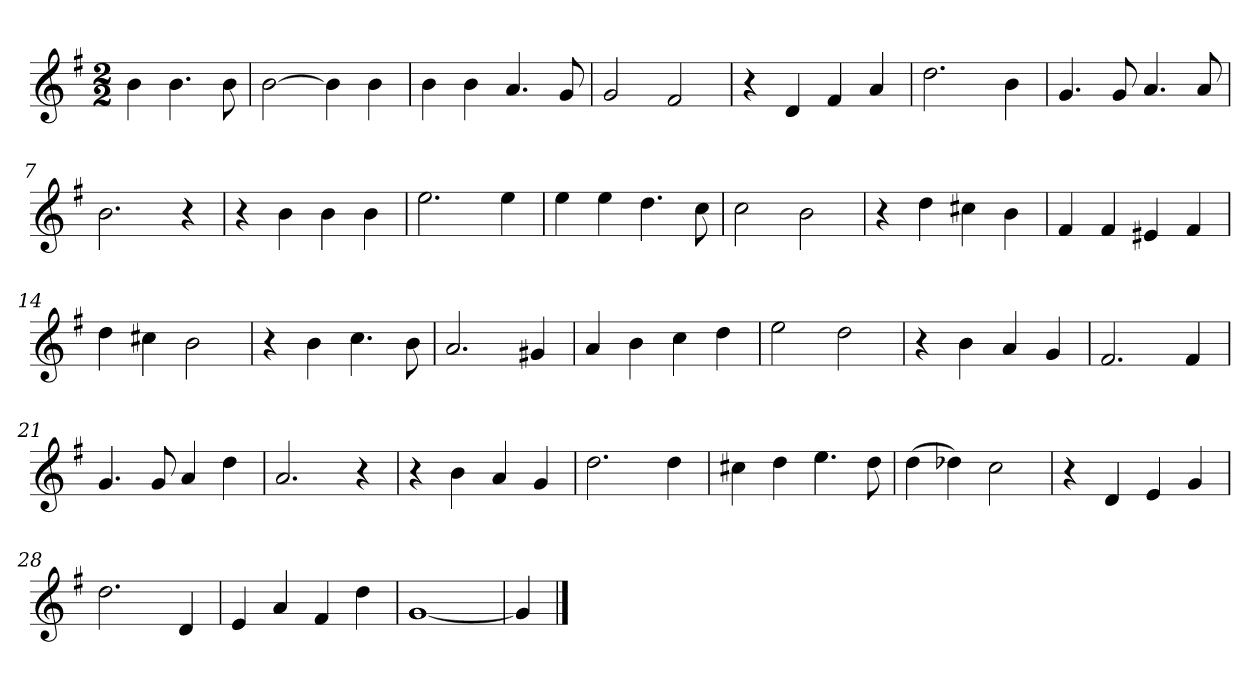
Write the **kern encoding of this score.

**kern
*part1
*staff1
*k[f#]
*M2/2
*MM120
=
4b
4.b
8b
=1
[2b
4b]
4b
=2
4b
4b
4.a
8g
=3
2g
2f#
=4
4r
4d
4f#
4a
=5
2.dd
4b
=6
4.g
8g
4.a
8a
=7
2.b
4r
=8
4r
4b
4b
4b
=9
2.ee
4ee
=10
4ee
4ee
4.dd
8cc
=11
2cc
2b
=12
4r
4dd
4cc#X
4b
=13
4f#
4f#
4e#X
4f#
=14
4dd
4cc#X
2b
=15
4r
4b
4.cc
8b
=16
2.a
4g#X
=17
4a
4b
4cc
4dd
=18
2ee
2dd
=19
4r
4b
4a
4g
=20
2.f#
4f#
=21
4.g
8g
4a
4dd
=22
2.a
4r
=23
4r
4b
4a
4g
=24
2.dd
4dd
=25
4cc#X
4dd
4.ee
8dd
=26
(4dd
4dd-X)
2cc
=27
4r
4d
4e
4g
=28
2.dd
4d
=29
4e
4a
4f#
4dd
=30
[1g
=31
4g]
==
*-
